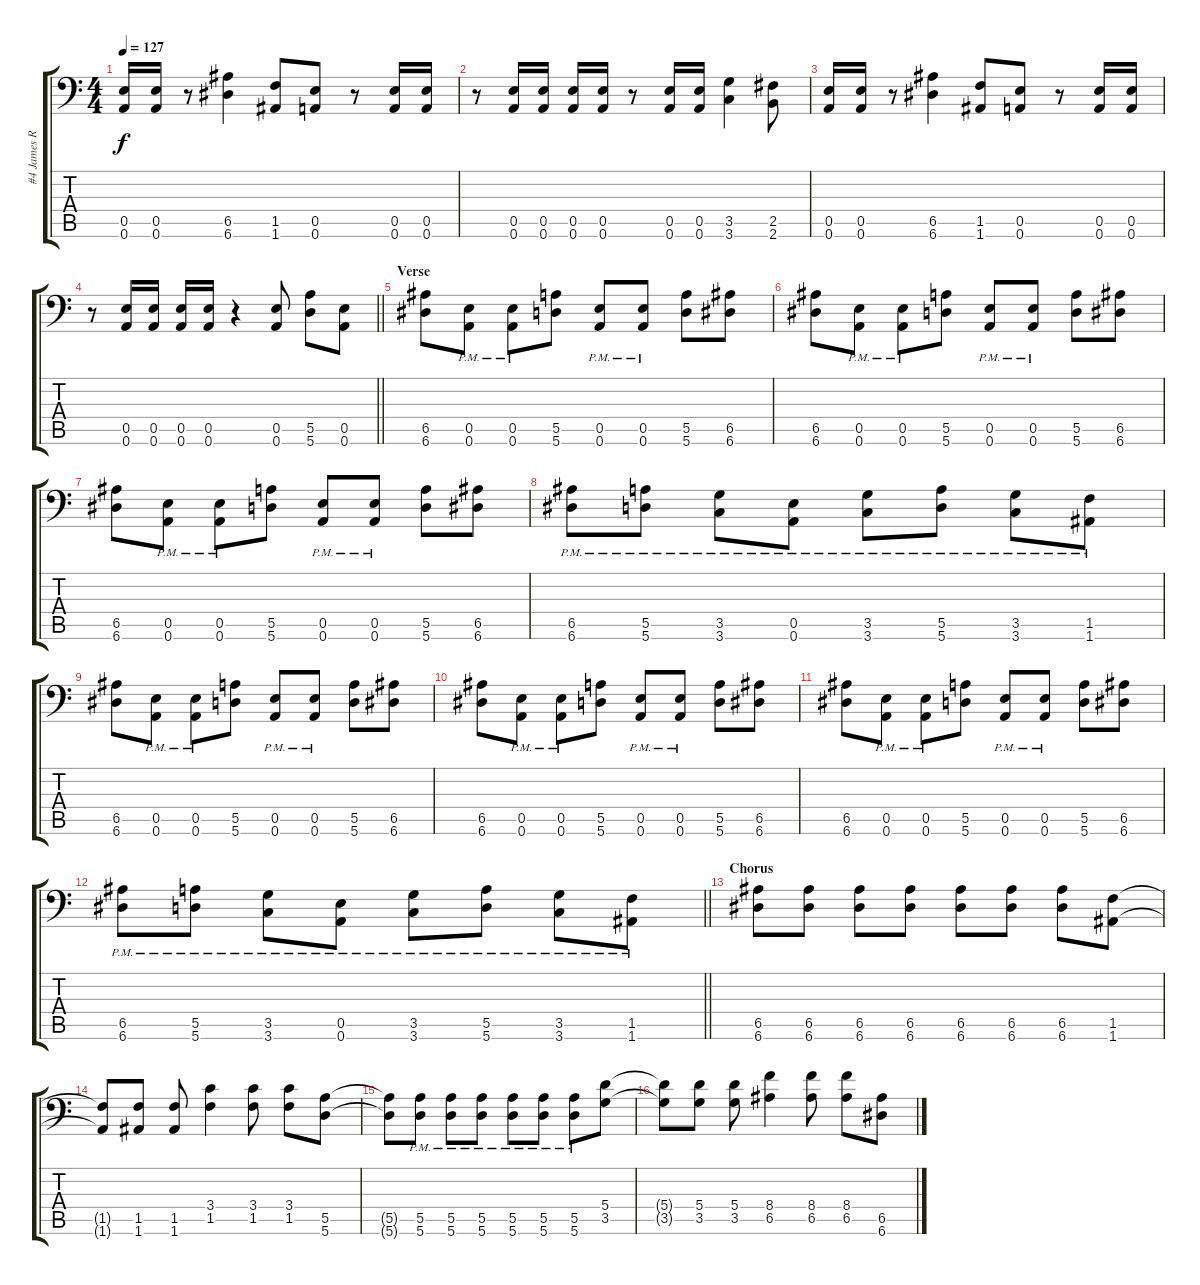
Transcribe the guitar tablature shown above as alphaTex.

\track ("#4 James Root" "#4 James R") {instrument distortionguitar}
\staff {score tabs}
\tuning (B3 Gb3 D3 A2 E2 A1) {hide}
\ts (4 4)
\tempo 127
\clef f4
\ks c
(0.5 0.6).16{dy f} (0.5 0.6).16 r.8 (6.5 6.6).4 (1.5 1.6).8 (0.5 0.6).8 r.8 (0.5 0.6).16 (0.5 0.6).16 |
r.8 (0.5 0.6).16 (0.5 0.6).16 (0.5 0.6).16 (0.5 0.6).16 r.8 (0.5 0.6).16 (0.5 0.6).16 (3.5 3.6).4 (2.5 2.6).8 |
(0.5 0.6).16 (0.5 0.6).16 r.8 (6.5 6.6).4 (1.5 1.6).8 (0.5 0.6).8 r.8 (0.5 0.6).16 (0.5 0.6).16 |
\barLineRight lightlight
r.8 (0.5 0.6).16 (0.5 0.6).16 (0.5 0.6).16 (0.5 0.6).16 r.4 (0.5 0.6).8 (5.5 5.6).8 (0.5 0.6).8 |
\section ("" "Verse")
(6.5 6.6).8 (0.5{pm} 0.6{pm}).8 (0.5{pm} 0.6{pm}).8 (5.5 5.6).8 (0.5{pm} 0.6{pm}).8 (0.5{pm} 0.6{pm}).8 (5.5 5.6).8 (6.5 6.6).8 |
(6.5 6.6).8 (0.5{pm} 0.6{pm}).8 (0.5{pm} 0.6{pm}).8 (5.5 5.6).8 (0.5{pm} 0.6{pm}).8 (0.5{pm} 0.6{pm}).8 (5.5 5.6).8 (6.5 6.6).8 |
(6.5 6.6).8 (0.5{pm} 0.6{pm}).8 (0.5{pm} 0.6{pm}).8 (5.5 5.6).8 (0.5{pm} 0.6{pm}).8 (0.5{pm} 0.6{pm}).8 (5.5 5.6).8 (6.5 6.6).8 |
(6.5{pm} 6.6{pm}).8 (5.5{pm} 5.6{pm}).8 (3.5{pm} 3.6{pm}).8 (0.5{pm} 0.6{pm}).8 (3.5{pm} 3.6{pm}).8 (5.5{pm} 5.6{pm}).8 (3.5{pm} 3.6{pm}).8 (1.5{pm} 1.6{pm}).8 |
(6.5 6.6).8 (0.5{pm} 0.6{pm}).8 (0.5{pm} 0.6{pm}).8 (5.5 5.6).8 (0.5{pm} 0.6{pm}).8 (0.5{pm} 0.6{pm}).8 (5.5 5.6).8 (6.5 6.6).8 |
(6.5 6.6).8 (0.5{pm} 0.6{pm}).8 (0.5{pm} 0.6{pm}).8 (5.5 5.6).8 (0.5{pm} 0.6{pm}).8 (0.5{pm} 0.6{pm}).8 (5.5 5.6).8 (6.5 6.6).8 |
(6.5 6.6).8 (0.5{pm} 0.6{pm}).8 (0.5{pm} 0.6{pm}).8 (5.5 5.6).8 (0.5{pm} 0.6{pm}).8 (0.5{pm} 0.6{pm}).8 (5.5 5.6).8 (6.5 6.6).8 |
\barLineRight lightlight
(6.5{pm} 6.6{pm}).8 (5.5{pm} 5.6{pm}).8 (3.5{pm} 3.6{pm}).8 (0.5{pm} 0.6{pm}).8 (3.5{pm} 3.6{pm}).8 (5.5{pm} 5.6{pm}).8 (3.5{pm} 3.6{pm}).8 (1.5{pm} 1.6{pm}).8 |
\section ("" "Chorus")
(6.5 6.6).8 (6.5 6.6).8 (6.5 6.6).8 (6.5 6.6).8 (6.5 6.6).8 (6.5 6.6).8 (6.5 6.6).8 (1.5 1.6).8 |
(1.5{t} 1.6{t}).8 (1.5 1.6).8 (1.5 1.6).8 (3.4 1.5).4 (3.4 1.5).8 (3.4 1.5).8 (5.5 5.6).8 |
(5.5{t} 5.6{t}).8 (5.5{pm} 5.6{pm}).8 (5.5{pm} 5.6{pm}).8 (5.5{pm} 5.6{pm}).8 (5.5{pm} 5.6{pm}).8 (5.5{pm} 5.6{pm}).8 (5.5{pm} 5.6{pm}).8 (5.4 3.5).8 |
(5.4{t} 3.5{t}).8 (5.4 3.5).8 (5.4 3.5).8 (8.4 6.5).4 (8.4 6.5).8 (8.4 6.5).8 (6.5 6.6).8
